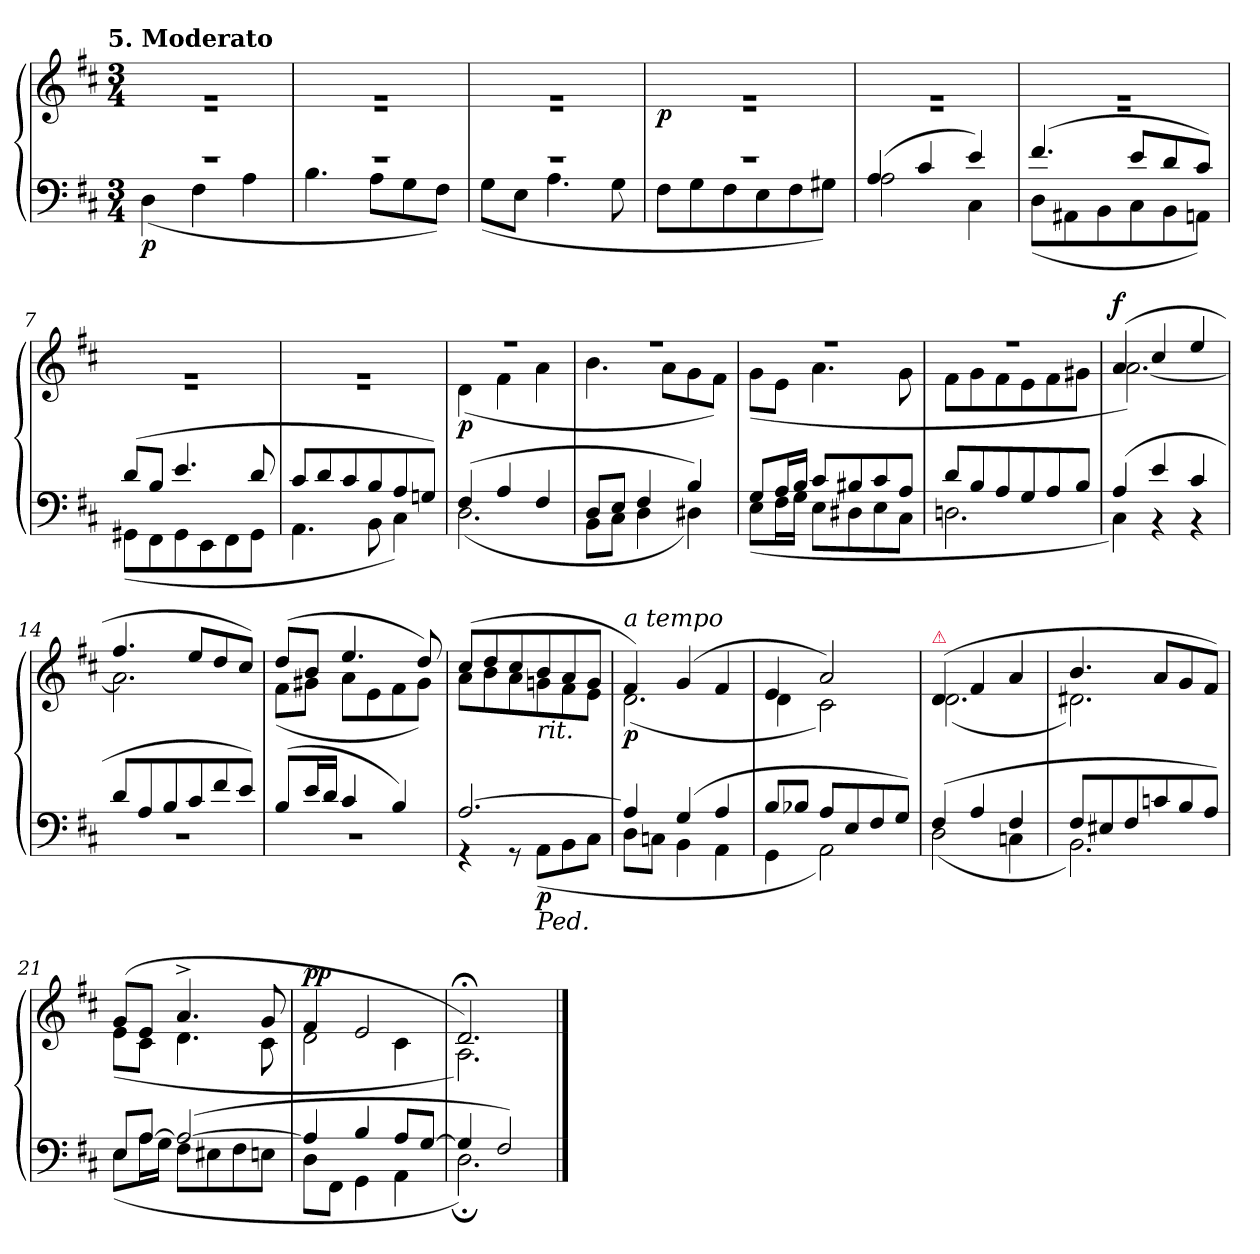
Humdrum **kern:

**kern	**dynam	**kern	**dynam
*part2	*part2	*part1	*part1
*staff2	*staff2	*staff1	*staff1
*clefF4	*	*clefG2	*
*k[f#c#]	*	*k[f#c#]	*
!!LO:TX:omd:t=5. Moderato
*M3/4	*	*M3/4	*
*MM92	*	*MM92	*
=1	=1	=1	=1
*^	*	*^	*
!	!	!LO:DY:b	!	!	!
2.re	(4D\	p	2.rg	2.r	.
.	4F#\	.	.	.	.
.	4A\	.	.	.	.
=2	=2	=2	=2	=2	=2
2.re	4.B\	.	2.rg	2.r	.
.	8A\L	.	.	.	.
.	8G\	.	.	.	.
.	8F#\J)	.	.	.	.
=3	=3	=3	=3	=3	=3
2.re	(8G\L	.	2.rg	2.r	.
.	8E\J	.	.	.	.
.	4.A\	.	.	.	.
.	8G\	.	.	.	.
=4	=4	=4	=4	=4	=4
2.re	8F#\L	.	2.rg	2.r	p
.	8G\	.	.	.	.
.	8F#\	.	.	.	.
.	8E\	.	.	.	.
.	8F#\	.	.	.	.
.	8G#X\J)	.	.	.	.
=5	=5	=5	=5	=5	=5
(4A/	2A\	.	2.rg	2.r	.
4c#/	.	.	.	.	.
4e/)	4C#\	.	.	.	.
=6	=6	=6	=6	=6	=6
(4.f#/	(8D\L	.	2.rg	2.r	.
.	8AA#X\	.	.	.	.
.	8BB\	.	.	.	.
8e/L	8C#\	.	.	.	.
8d/	8BB\	.	.	.	.
8c#/J)	8AAn\J)	.	.	.	.
=7	=7	=7	=7	=7	=7
(8d/L	(8GG#X\L	.	2.rg	2.r	.
8B/J	8FF#\	.	.	.	.
4.e/	8GG#\	.	.	.	.
.	8EE\	.	.	.	.
.	8FF#\	.	.	.	.
8d/	8GG#\J	.	.	.	.
=8	=8	=8	=8	=8	=8
8c#/L	4.AA\	.	2.rg	2.r	.
8d/	.	.	.	.	.
8c#/	.	.	.	.	.
8B/	8BB\	.	.	.	.
8A/	4C#\)	.	.	.	.
8Gn/J)	.	.	.	.	.
=9	=9	=9	=9	=9	=9
(4F#/	(2.D\	.	2.rff	(4d\	p
4A/	.	.	.	4f#\	.
4F#/	.	.	.	4a\	.
=10	=10	=10	=10	=10	=10
8D/L	8BB\L	.	2.rff	4.b\	.
8E/J	8C#\J	.	.	.	.
4F#/	4D\	.	.	.	.
.	.	.	.	8a\L	.
4B/)	4D#X\)	.	.	8g\	.
.	.	.	.	8f#\J)	.
=11	=11	=11	=11	=11	=11
8G/L	(8E\L	.	2.rff	(8g\L	.
16A/L	16F#\L	.	.	8e\J	.
16B/JJ	16G\JJ	.	.	.	.
8c#/L	8E\L	.	.	4.a\	.
8B#X/	8D#X\	.	.	.	.
8c#/	8E\	.	.	.	.
8A/J	8C#\J	.	.	8g\	.
=12	=12	=12	=12	=12	=12
8d/L	2.Dn\	.	2.rff	8f#\L	.
8B/	.	.	.	8g\	.
8A/	.	.	.	8f#\	.
8G/	.	.	.	8e\	.
8A/	.	.	.	8f#\	.
8B/J	.	.	.	8g#X\J	.
=13	=13	=13	=13	=13	=13
!	!	!	!	!	!LO:DY:a
(4A/	4C#\)	.	(4a/	[2.a\)	f
4e/	4r	.	4cc#/	.	.
4c#/	4r	.	4ee/	.	.
=14	=14	=14	=14	=14	=14
8d/L	2.r	.	4.ff#/	2.a\]	.
8A/	.	.	.	.	.
8B/	.	.	.	.	.
8c#/	.	.	8ee/L	.	.
8f#/	.	.	8dd/	.	.
8e/J)	.	.	8cc#/J)	.	.
=15	=15	=15	=15	=15	=15
(8B/L	2.r	.	(8dd/L	(8f#\L	.
16e/L	.	.	8b/J	8g#X\J	.
16d/JJ	.	.	.	.	.
4c#/	.	.	4.ee/	8a\L	.
.	.	.	.	8e\	.
4B/)	.	.	.	8f#\	.
.	.	.	8dd/)	8g#\J)	.
=16	=16	=16	=16	=16	=16
[2.A/	4r	.	(8cc#/L	8a\L	.
.	.	.	8dd/	8b\	.
.	8r	.	8cc#/	8a\	.
!	!	!	!LO:TX:b:i:t=rit.	!	!
!	!LO:TX:b:i:t=Ped.	!	!	!	!
!	!	!LO:DY:b	!	!	!
.	(8AA\L	p	8b/	8gn\	.
.	8BB\	.	8a/	8f#\	.
.	8C#\J	.	8g/J	8e\J	.
=17	=17	=17	=17	=17	=17
!	!	!	!LO:TX:a:i:t=a tempo	!	!
4A/]	8D\L	.	4f#/)	(2.d\	p
.	8Cn\J	.	.	.	.
(4G/	4BB\	.	(4g/	.	.
4A/	4AA\	.	4f#/	.	.
=18	=18	=18	=18	=18	=18
8B/L	4GG\	.	4e/	4d\	.
8B-X/J	.	.	.	.	.
8A/L	2AA\)	.	2a/)	2c#\)	.
8E/	.	.	.	.	.
8F#/	.	.	.	.	.
8G/J)	.	.	.	.	.
=19	=19	=19	=19	=19	=19
!	!	!	!LO:TX:a:color=crimson:t=⚠	!	!
(4F#/	(2D\	.	(4d/	(2.d\	.
4A/	.	.	4f#/	.	.
4F#/	4Cn\	.	4a/	.	.
=20	=20	=20	=20	=20	=20
8F#/L	2.BB\)	.	4.b/	2.d#X\)	.
8E#X/	.	.	.	.	.
8F#/	.	.	.	.	.
8cn/	.	.	8a/L	.	.
8B/	.	.	8g/	.	.
8A/J)	.	.	8f#/J)	.	.
=21	=21	=21	=21	=21	=21
8E/L	(8E\L	.	(8g/L	(8e\L	.
[8A/J	16A\L	.	8e/J	8c#\J	.
.	16G\JJ	.	.	.	.
(2A/_	8F#\L	.	4.a^/	4.d\	.
.	8E#X\	.	.	.	.
.	8F#\	.	.	.	.
.	8En\J	.	8g/	8c#\	.
=22	=22	=22	=22	=22	=22
!	!	!	!	!	!LO:DY:a
4A/]	8D\L	.	4f#/	2d\	pp
.	8FF#\J	.	.	.	.
4B/	4GG\	.	2e/	.	.
8A/L	4AA\	.	.	4c#\	.
[8G/J	.	.	.	.	.
=23	=23	=23	=23	=23	=23
4G/]	2.D;<\)	.	2.d;</)	2.A\)	.
2F#/)	.	.	.	.	.
*v	*v	*	*	*	*
*	*	*v	*v	*
==	==	==	==
*-	*-	*-	*-
